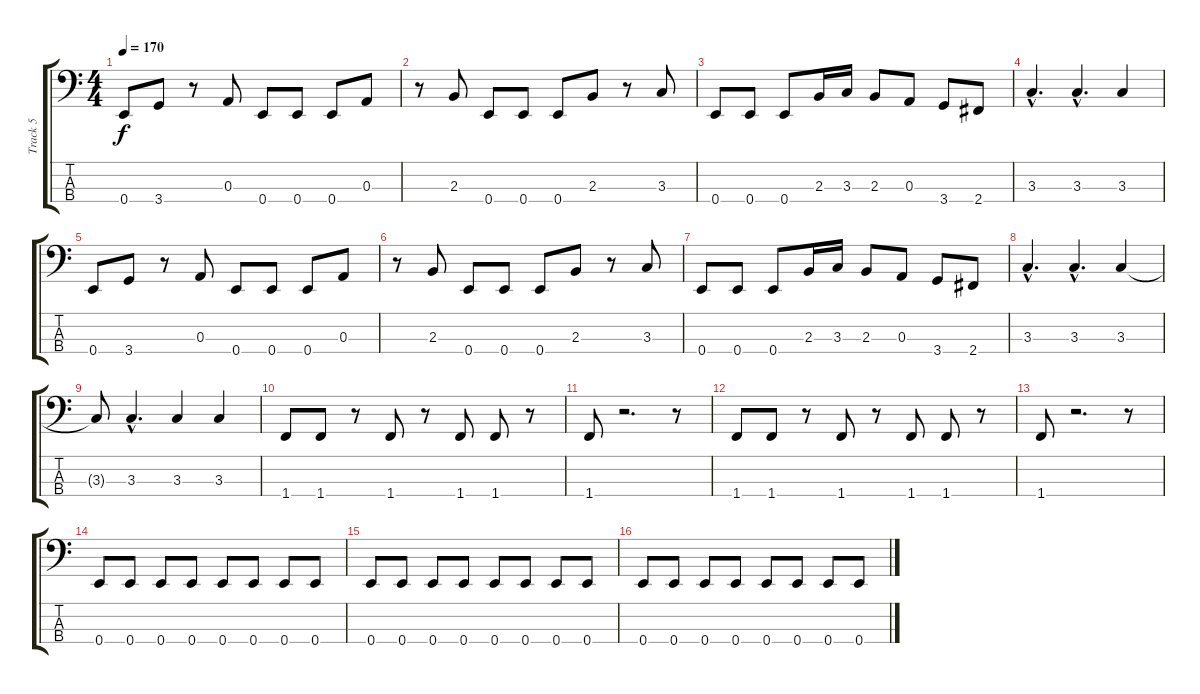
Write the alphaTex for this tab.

\track ("Track 5" "Track 5") {instrument electricbasspick}
\staff {score tabs}
\tuning (G2 D2 A1 E1) {hide}
\ts (4 4)
\tempo 170
\clef f4
\ks c
0.4.8{dy f} 3.4.8 r.8 0.3.8 0.4.8 0.4.8 0.4.8 0.3.8 |
r.8 2.3.8 0.4.8 0.4.8 0.4.8 2.3.8 r.8 3.3.8 |
0.4.8 0.4.8 0.4.8 2.3.16 3.3.16 2.3.8 0.3.8 3.4.8 2.4.8 |
3.3{hac}.4{d} 3.3{hac}.4{d} 3.3.4 |
0.4.8 3.4.8 r.8 0.3.8 0.4.8 0.4.8 0.4.8 0.3.8 |
r.8 2.3.8 0.4.8 0.4.8 0.4.8 2.3.8 r.8 3.3.8 |
0.4.8 0.4.8 0.4.8 2.3.16 3.3.16 2.3.8 0.3.8 3.4.8 2.4.8 |
3.3{hac}.4{d} 3.3{hac}.4{d} 3.3.4 |
3.3{t}.8 3.3{hac}.4{d} 3.3.4 3.3.4 |
1.4.8 1.4.8 r.8 1.4.8 r.8 1.4.8 1.4.8 r.8 |
1.4.8 r.2{d} r.8 |
1.4.8 1.4.8 r.8 1.4.8 r.8 1.4.8 1.4.8 r.8 |
1.4.8 r.2{d} r.8 |
0.4.8 0.4.8 0.4.8 0.4.8 0.4.8 0.4.8 0.4.8 0.4.8 |
0.4.8 0.4.8 0.4.8 0.4.8 0.4.8 0.4.8 0.4.8 0.4.8 |
0.4.8 0.4.8 0.4.8 0.4.8 0.4.8 0.4.8 0.4.8 0.4.8
